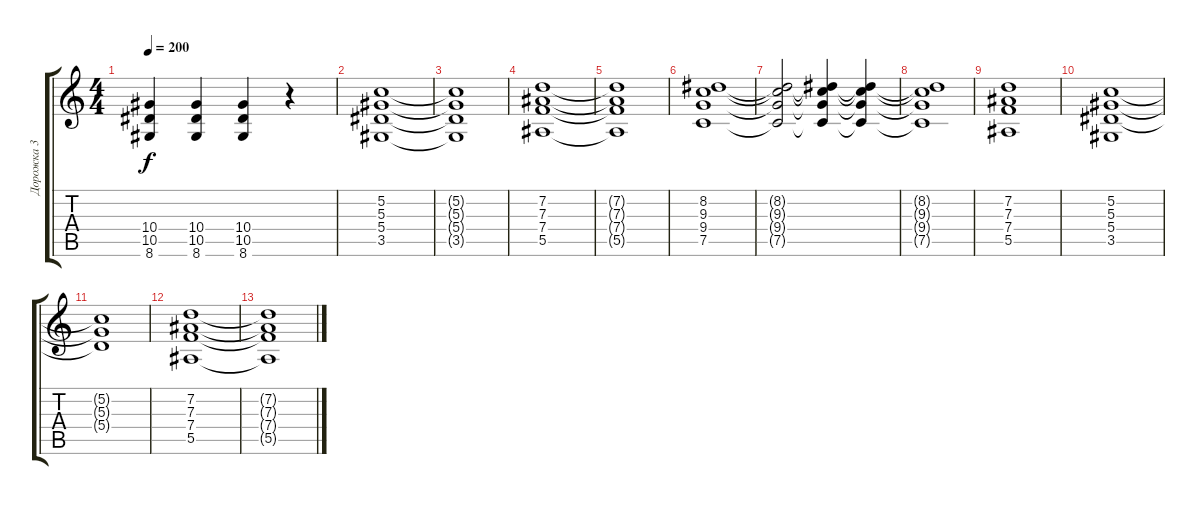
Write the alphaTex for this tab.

\track ("Дорожка 3" "Дорожка 3") {instrument distortionguitar}
\staff {score tabs}
\tuning (C4 G3 Eb3 Bb2 F2 C2) {hide}
\ts (4 4)
\tempo 200
\clef g2
\ks c
(10.4 10.5 8.6).4{dy f} (10.4 10.5 8.6).4 (10.4 10.5 8.6).4 r.4 |
(5.2 5.3 5.4 3.5).1 |
(5.2{t} 5.3{t} 5.4{t} 3.5{t}).1 |
(7.2 7.3 7.4 5.5).1 |
(7.2{t} 7.3{t} 7.4{t} 5.5{t}).1 |
(8.2 9.3 9.4 7.5).1 |
(8.2{t} 9.3{t} 9.4{t} 7.5{t}).2 (8.2{t} 9.3{t} 9.4{t} 7.5{t}).4 (8.2{t} 9.3{t} 9.4{t} 7.5{t}).4 |
(8.2{t} 9.3{t} 9.4{t} 7.5{t}).1 |
(7.2 7.3 7.4 5.5).1 |
(5.2 5.3 5.4 3.5).1 |
(5.2{t} 5.3{t} 5.4{t}).1 |
(7.2 7.3 7.4 5.5).1 |
(7.2{t} 7.3{t} 7.4{t} 5.5{t}).1
